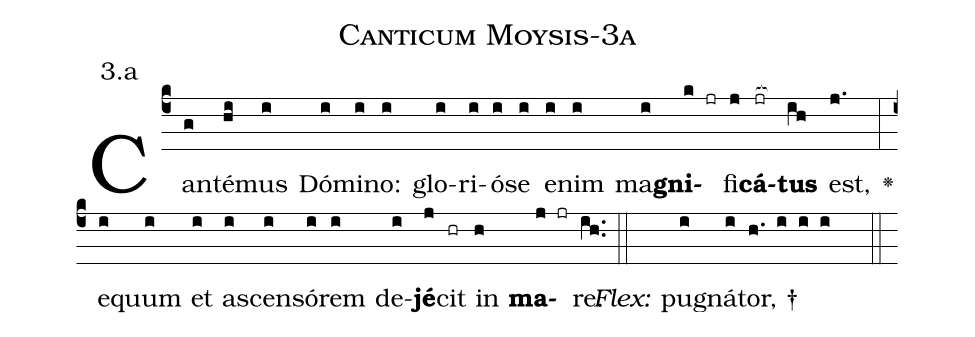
name: Canticum Moysis-3a;
annotation: 3.a;
%%
(c4)Can(g)té(hi)mus(i) Dó(i)mi(i)no:(i) glo(i)ri(i)ó(i)se(i) e(i)nim(i) ma(i)<b>gni</b>(k jr)fi(j)<b>cá</b>(jr[ocb:1{])<b>tus</b>(ih[ocb:0}]) est,(j.) <v>\greheightstar</v>(:) e(i)quum(i) et(i) a(i)scen(i)só(i)rem(i) de(i)<b>jé</b>(j)cit(hr) in(h) <b>ma</b>(j jr)re.(ih..) (::)
<i>Flex:</i>()  pu(i)gná(i)tor, †(h. i i i  ::)

%E(i) u(i) o(j) u(h) a(j) e.(ih..) (::)
